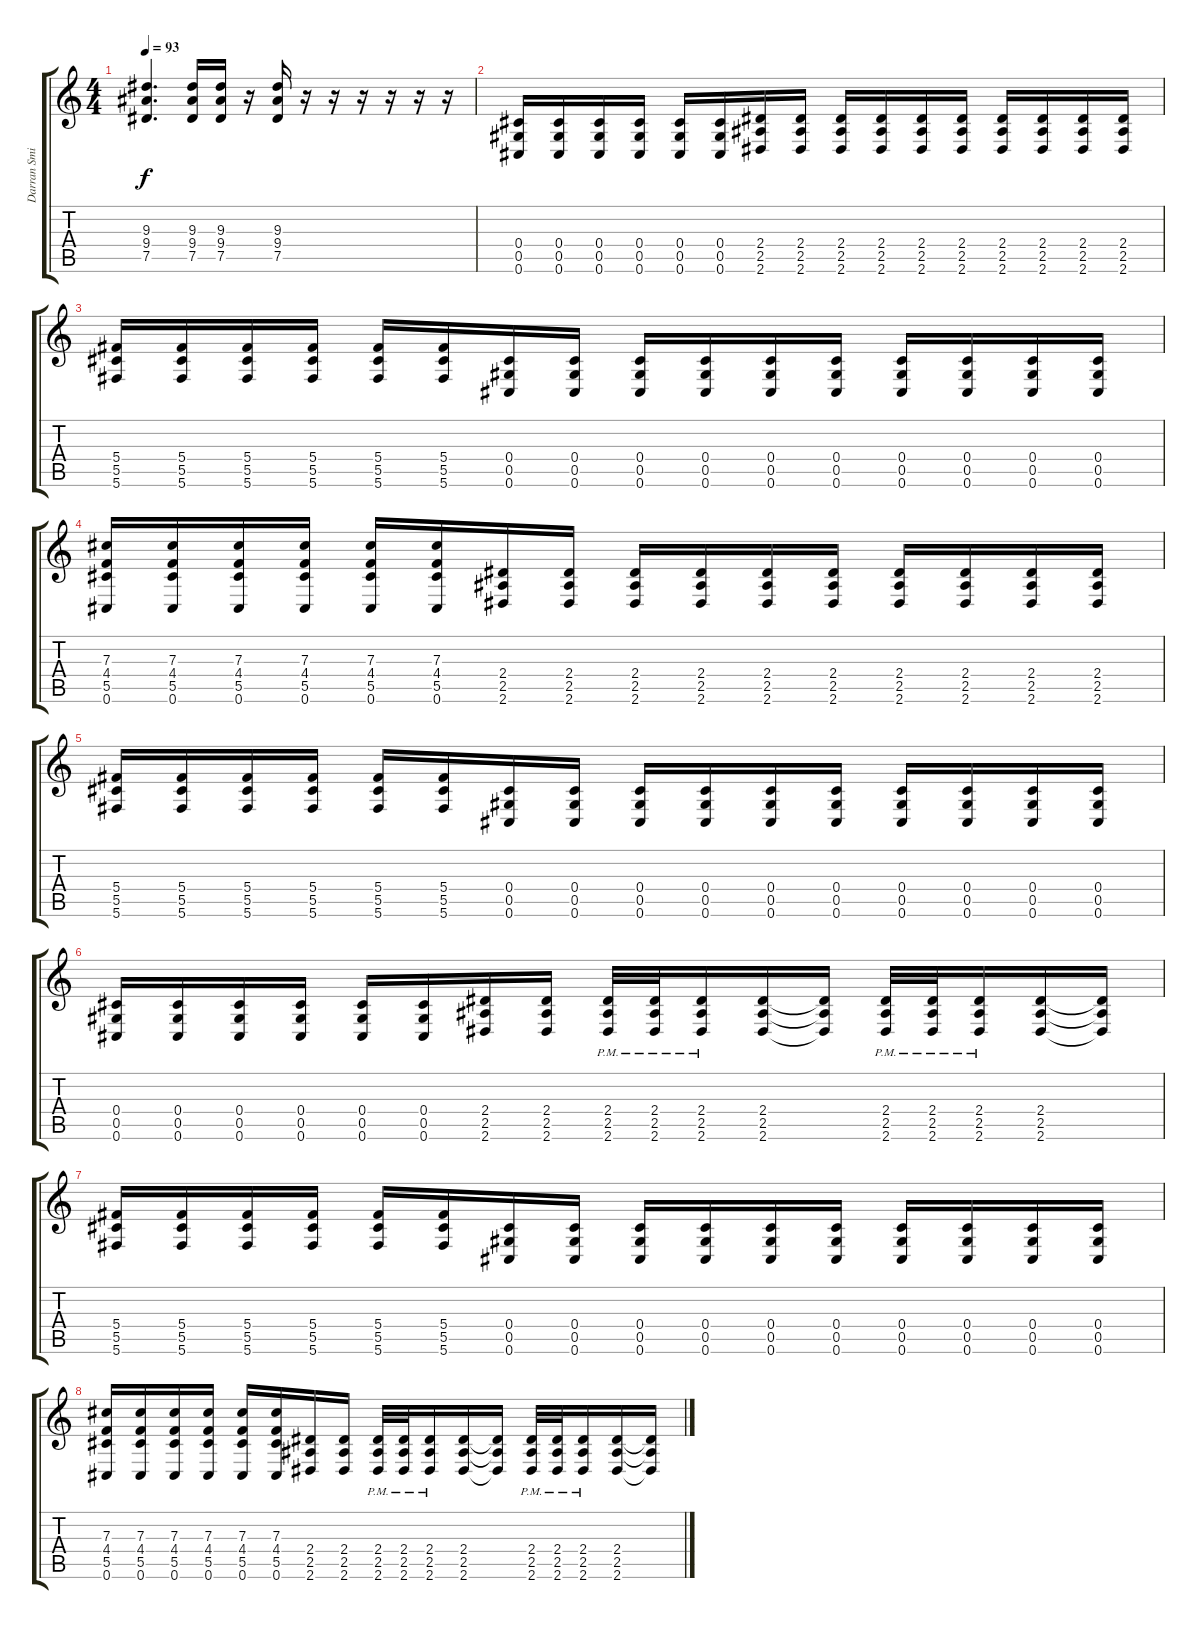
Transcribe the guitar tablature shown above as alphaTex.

\track ("Darran Smith" "Darran Smi") {instrument distortionguitar}
\staff {score tabs}
\tuning (Eb4 Bb3 Gb3 Db3 Ab2 Db2) {hide}
\ts (4 4)
\tempo 93
\clef g2
\ks c
(9.3 9.4 7.5).4{d dy f} (9.3 9.4 7.5).16 (9.3 9.4 7.5).16 r.16 (9.3 9.4 7.5).16 r.16 r.16 r.16 r.16 r.16 r.16 |
(0.4 0.5 0.6).16 (0.4 0.5 0.6).16 (0.4 0.5 0.6).16 (0.4 0.5 0.6).16 (0.4 0.5 0.6).16 (0.4 0.5 0.6).16 (2.4 2.5 2.6).16 (2.4 2.5 2.6).16 (2.4 2.5 2.6).16 (2.4 2.5 2.6).16 (2.4 2.5 2.6).16 (2.4 2.5 2.6).16 (2.4 2.5 2.6).16 (2.4 2.5 2.6).16 (2.4 2.5 2.6).16 (2.4 2.5 2.6).16 |
(5.4 5.5 5.6).16 (5.4 5.5 5.6).16 (5.4 5.5 5.6).16 (5.4 5.5 5.6).16 (5.4 5.5 5.6).16 (5.4 5.5 5.6).16 (0.4 0.5 0.6).16 (0.4 0.5 0.6).16 (0.4 0.5 0.6).16 (0.4 0.5 0.6).16 (0.4 0.5 0.6).16 (0.4 0.5 0.6).16 (0.4 0.5 0.6).16 (0.4 0.5 0.6).16 (0.4 0.5 0.6).16 (0.4 0.5 0.6).16 |
(7.3 4.4 5.5 0.6).16 (7.3 4.4 5.5 0.6).16 (7.3 4.4 5.5 0.6).16 (7.3 4.4 5.5 0.6).16 (7.3 4.4 5.5 0.6).16 (7.3 4.4 5.5 0.6).16 (2.4 2.5 2.6).16 (2.4 2.5 2.6).16 (2.4 2.5 2.6).16 (2.4 2.5 2.6).16 (2.4 2.5 2.6).16 (2.4 2.5 2.6).16 (2.4 2.5 2.6).16 (2.4 2.5 2.6).16 (2.4 2.5 2.6).16 (2.4 2.5 2.6).16 |
(5.4 5.5 5.6).16 (5.4 5.5 5.6).16 (5.4 5.5 5.6).16 (5.4 5.5 5.6).16 (5.4 5.5 5.6).16 (5.4 5.5 5.6).16 (0.4 0.5 0.6).16 (0.4 0.5 0.6).16 (0.4 0.5 0.6).16 (0.4 0.5 0.6).16 (0.4 0.5 0.6).16 (0.4 0.5 0.6).16 (0.4 0.5 0.6).16 (0.4 0.5 0.6).16 (0.4 0.5 0.6).16 (0.4 0.5 0.6).16 |
(0.4 0.5 0.6).16 (0.4 0.5 0.6).16 (0.4 0.5 0.6).16 (0.4 0.5 0.6).16 (0.4 0.5 0.6).16 (0.4 0.5 0.6).16 (2.4 2.5 2.6).16 (2.4 2.5 2.6).16 (2.4{pm} 2.5{pm} 2.6{pm}).32 (2.4{pm} 2.5{pm} 2.6{pm}).32 (2.4{pm} 2.5{pm} 2.6{pm}).16 (2.4 2.5 2.6).16 (2.4{t} 2.5{t} 2.6{t}).16 (2.4{pm} 2.5{pm} 2.6{pm}).32 (2.4{pm} 2.5{pm} 2.6{pm}).32 (2.4{pm} 2.5{pm} 2.6{pm}).16 (2.4 2.5 2.6).16 (2.4{t} 2.5{t} 2.6{t}).16 |
(5.4 5.5 5.6).16 (5.4 5.5 5.6).16 (5.4 5.5 5.6).16 (5.4 5.5 5.6).16 (5.4 5.5 5.6).16 (5.4 5.5 5.6).16 (0.4 0.5 0.6).16 (0.4 0.5 0.6).16 (0.4 0.5 0.6).16 (0.4 0.5 0.6).16 (0.4 0.5 0.6).16 (0.4 0.5 0.6).16 (0.4 0.5 0.6).16 (0.4 0.5 0.6).16 (0.4 0.5 0.6).16 (0.4 0.5 0.6).16 |
(7.3 4.4 5.5 0.6).16 (7.3 4.4 5.5 0.6).16 (7.3 4.4 5.5 0.6).16 (7.3 4.4 5.5 0.6).16 (7.3 4.4 5.5 0.6).16 (7.3 4.4 5.5 0.6).16 (2.4 2.5 2.6).16 (2.4 2.5 2.6).16 (2.4{pm} 2.5{pm} 2.6{pm}).32 (2.4{pm} 2.5{pm} 2.6{pm}).32 (2.4{pm} 2.5{pm} 2.6{pm}).16 (2.4 2.5 2.6).16 (2.4{t} 2.5{t} 2.6{t}).16 (2.4{pm} 2.5{pm} 2.6{pm}).32 (2.4{pm} 2.5{pm} 2.6{pm}).32 (2.4{pm} 2.5{pm} 2.6{pm}).16 (2.4 2.5 2.6).16 (2.4{t} 2.5{t} 2.6{t}).16
